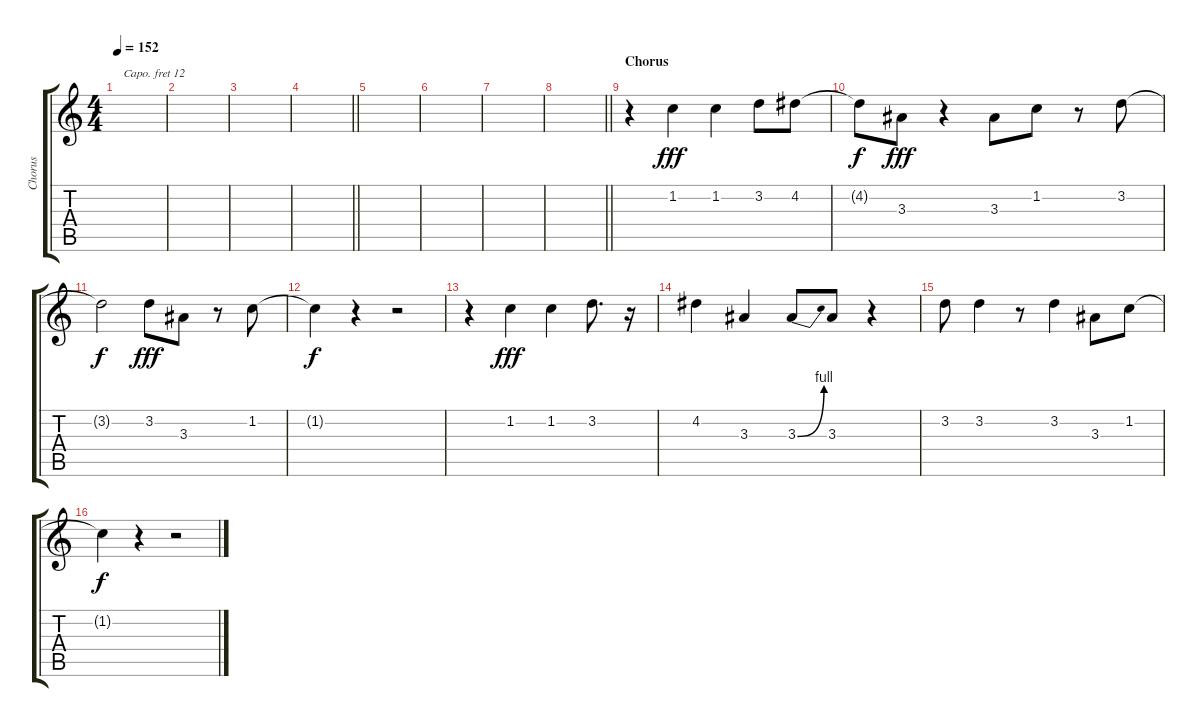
\track ("Chorus" "Chorus") {instrument voiceoohs}
\staff {score tabs}
\capo 12
\tuning (E4 B3 G3 D3 A2 E2) {hide}
\ts (4 4)
\tempo 152
\clef g2
\ks c
|
|
|
\barLineRight lightlight
|
|
|
|
\barLineRight lightlight
|
\section ("" "Chorus")
r.4 1.2.4{dy fff} 1.2.4 3.2.8 4.2.8 |
4.2{t}.8{dy f} 3.3.8{dy fff} r.4 3.3.8 1.2.8 r.8 3.2.8 |
3.2{t}.2{dy f} 3.2.8{dy fff} 3.3.8 r.8 1.2.8 |
1.2{t}.4{dy f} r.4 r.2 |
r.4 1.2.4{dy fff} 1.2.4 3.2.8{d} r.16 |
4.2.4 3.3.4 3.3{be (bend 0 0 60 4)}.8 3.3.8 r.4 |
3.2.8 3.2.4 r.8 3.2.4 3.3.8 1.2.8 |
1.2{t}.4{dy f} r.4 r.2
